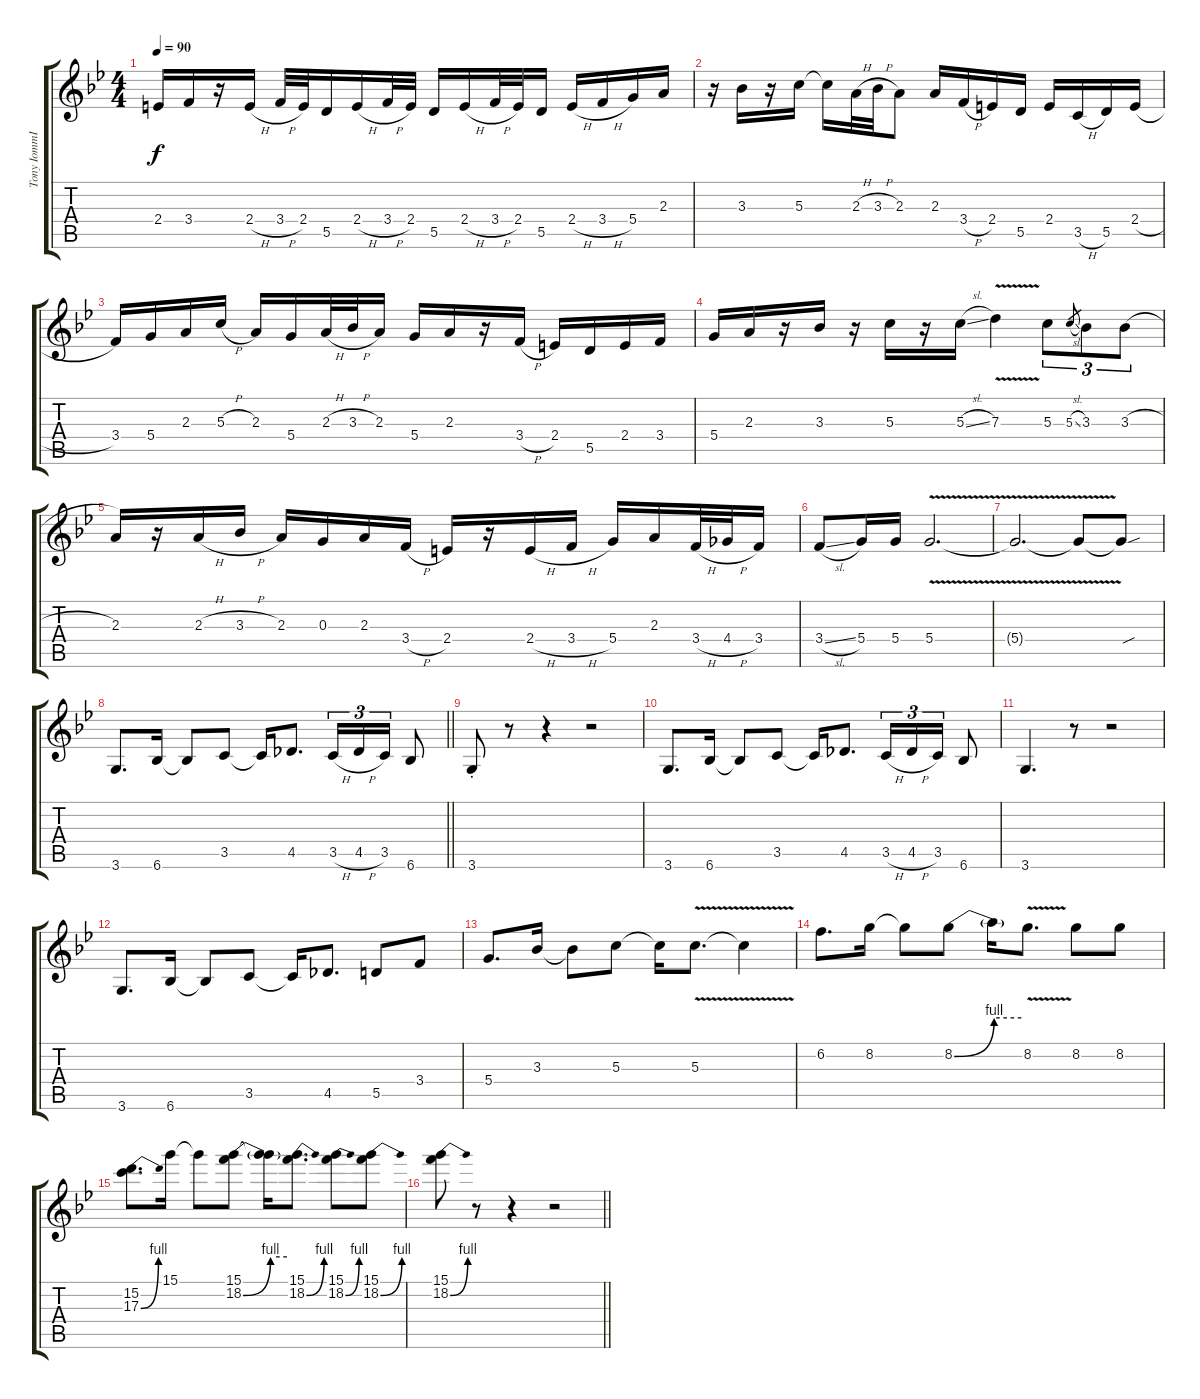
\track ("Tony IommI Lead" "Tony IommI") {instrument distortionguitar}
\staff {score tabs}
\tuning (E4 B3 G3 D3 A2 E2) {hide}
\ts (4 4)
\tempo 90
\clef g2
\ks bb
2.4.16{dy f} 3.4.16 r.16 2.4{h}.16 3.4{h}.32 2.4.32 5.5.16 2.4{h}.16 3.4{h}.32 2.4.32 5.5.16 2.4{h}.16 3.4{h}.32 2.4.32 5.5.16 2.4{h}.16 3.4{h}.16 5.4.16 2.3.16 |
r.16 3.3.16 r.16 5.3.16 5.3{t}.16 2.3{h}.32 3.3{h}.32 2.3.8 2.3.16 3.4{h}.16 2.4.16 5.5.16 2.4.16 3.5{h}.16 5.5.16 2.4{h}.16 |
3.4.16 5.4.16 2.3.16 5.3{h}.16 2.3.16 5.4.16 2.3{h}.32 3.3{h}.32 2.3.16 5.4.16 2.3.16 r.16 3.4{h}.16 2.4.16 5.5.16 2.4.16 3.4.16 |
5.4.16 2.3.16 r.16 3.3.16 r.16 5.3.16 r.16 5.3{sl}.16 7.3{v}.4 5.3.8{tu (3 2)} 5.3{sl}.8{gr} 3.3.8{tu (3 2)} 3.3{h}.8{tu (3 2)} |
2.3.16 r.16 2.3{h}.16 3.3{h}.16 2.3.16 0.3.16 2.3.16 3.4{h}.16 2.4.16 r.16 2.4{h}.16 3.4{h}.16 5.4.16 2.3.16 3.4{h}.32 4.4{h}.32 3.4.16 |
3.4{sl}.8 5.4.16 5.4.16 5.4{v}.2{d} |
5.4{v t}.2{d} 5.4{t}.8 5.4{sou t}.8 |
\barLineRight lightlight
3.6.8{d} 6.6.16 6.6{t}.8 3.5.8 3.5{t}.16 4.5.8{d} 3.5{h}.16{tu (3 2)} 4.5{h}.16{tu (3 2)} 3.5.16{tu (3 2)} 6.6.8 |
3.6{st}.8 r.8 r.4 r.2 |
3.6.8{d} 6.6.16 6.6{t}.8 3.5.8 3.5{t}.16 4.5.8{d} 3.5{h}.16{tu (3 2)} 4.5{h}.16{tu (3 2)} 3.5.16{tu (3 2)} 6.6.8 |
3.6.4{d} r.8 r.2 |
3.6.8{d} 6.6.16 6.6{t}.8 3.5.8 3.5{t}.16 4.5.8{d} 5.5.8 3.4.8 |
5.4.8{d} 3.3.16 3.3{t}.8 5.3.8 5.3{t}.16 5.3{v}.8{d} 5.3{v t}.4 |
6.2.8{d} 8.2.16 8.2{t}.8 8.2{be (bend 0 0 60 4)}.8 8.2{be (hold 0 4 60 4) t}.16 8.2{v}.8{d} 8.2.8 8.2.8 |
(15.2 17.3{be (bend 0 0 60 4)}).8{d} 15.1.16 15.1{t}.8 (15.1 18.2{be (bend 0 0 60 4)}).8 (15.1{t} 18.2{be (hold 0 4 60 4) t}).16 (15.1 18.2{be (bend 0 0 60 4)}).8{d} (15.1 18.2{be (bend 0 0 60 4)}).8 (15.1 18.2{be (bend 0 0 60 4)}).8 |
\barLineRight lightlight
(15.1 18.2{be (bend 0 0 60 4)}).8 r.8 r.4 r.2
